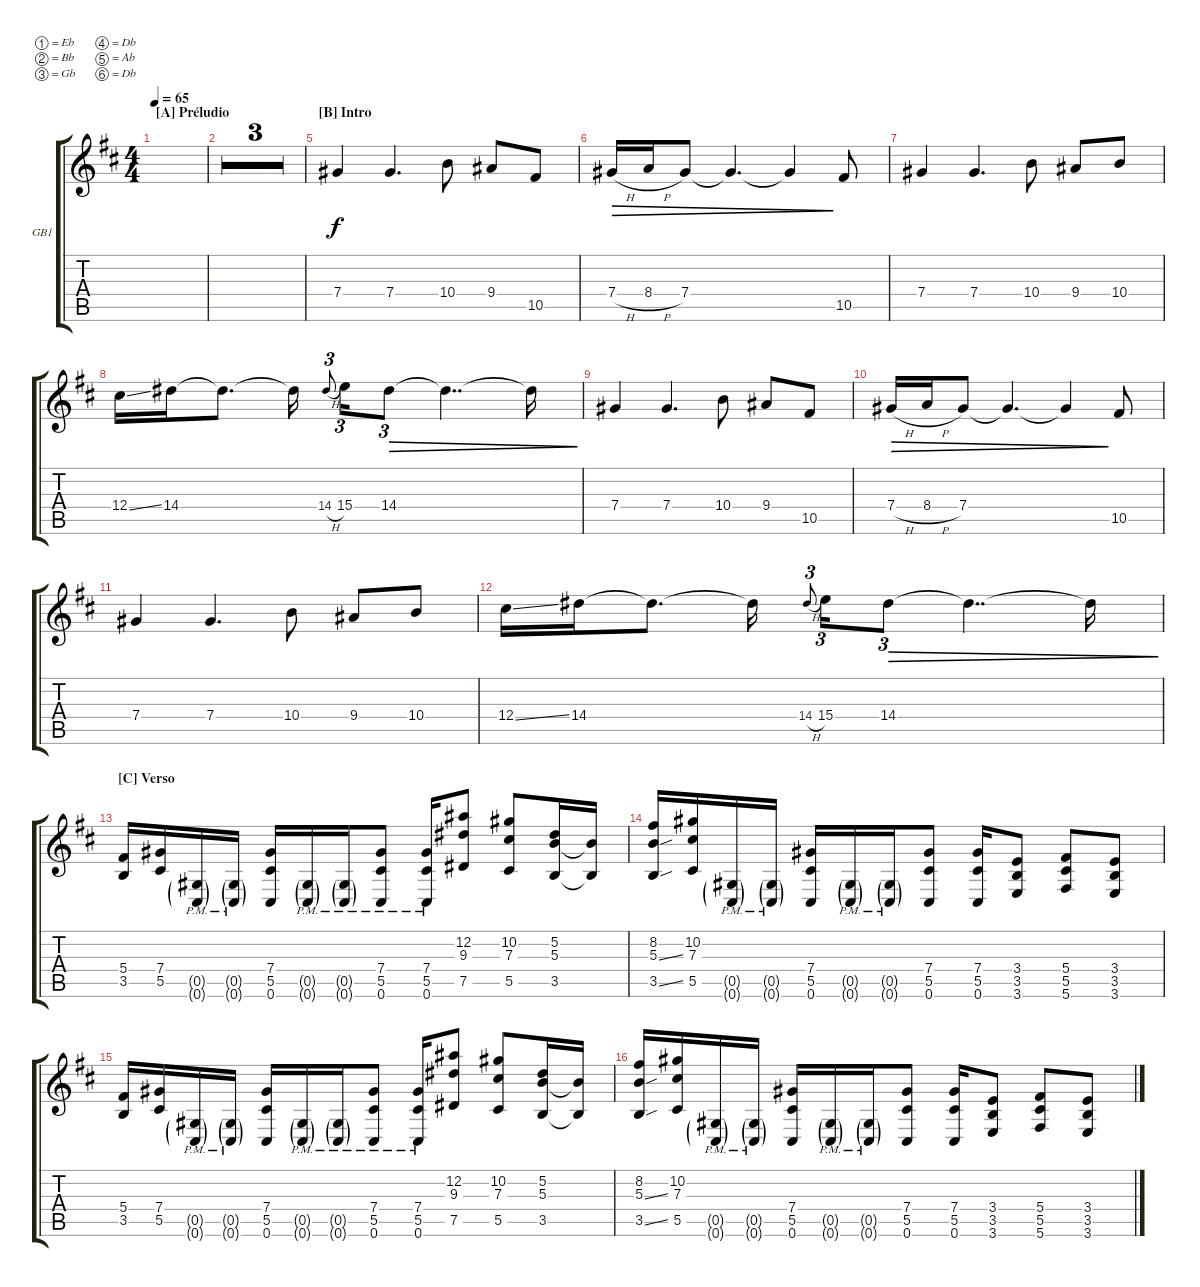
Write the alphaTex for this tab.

\defaultSystemsLayout 4
\bracketExtendMode groupsimilarinstruments
\firstSystemTrackNameOrientation horizontal
\otherSystemsTrackNameOrientation horizontal
\track ("Guitarra Base (em 5justa)" "GB1") {multiBarRest instrument distortionguitar}
\staff {score tabs}
\tuning (Eb4 Bb3 Gb3 Db3 Ab2 Db2)
\ts (4 4)
\section ("A" "Préludio")
\tempo 65
\clef g2
\ks d
|
|
|
|
\section ("B" "Intro")
7.4.4 7.4.4{d} 10.4.8 9.4.8 10.5.8 |
7.4{h}.16{dec} 8.4{h}.16{dec} 7.4.8{dec} 7.4{t}.4{d dec} 7.4{t}.4{dec} 10.5.8 |
7.4.4 7.4.4{d} 10.4.8 9.4.8 10.4.8 |
12.4{ss}.16 14.4.16 14.4{t}.8{d} 14.4{t}.16 14.4{h}.8{tu (3 2) gr onbeat} 15.4.16{tu (3 2)} 14.4.8{tu (3 2) dec} 14.4{t}.4{dd dec} 14.4{t}.16{dec} |
7.4.4 7.4.4{d} 10.4.8 9.4.8 10.5.8 |
7.4{h}.16{dec} 8.4{h}.16{dec} 7.4.8{dec} 7.4{t}.4{d dec} 7.4{t}.4{dec} 10.5.8 |
7.4.4 7.4.4{d} 10.4.8 9.4.8 10.4.8 |
12.4{ss}.16 14.4.16 14.4{t}.8{d} 14.4{t}.16 14.4{h}.8{tu (3 2) gr onbeat} 15.4.16{tu (3 2)} 14.4.8{tu (3 2) dec} 14.4{t}.4{dd dec} 14.4{t}.16{dec} |
\section ("C" "Verso")
(3.5 5.4).16 (7.4 5.5).16 (0.5{g pm} 0.6{g}).16 (0.5{g pm} 0.6{g}).16 (7.4 5.5 0.6).16 (0.5{g pm} 0.6{g}).16 (0.5{g pm} 0.6{g}).16 (7.4{pm} 5.5 0.6).8 (5.5{pm} 7.4{pm} 0.6).16 (7.5 9.3 12.2).8 (5.5 7.3 10.2).8 (3.5 5.3 5.2).16 (3.5{t} 5.3{t}).16 |
(3.5{ss} 5.3{ss} 8.2).16 (5.5 7.3 10.2).16 (0.5{g pm} 0.6{g}).16 (0.5{g pm} 0.6{g}).16 (5.5 7.4 0.6).16 (0.5{g pm} 0.6{g}).16 (0.5{g pm} 0.6{g}).16 (5.5 7.4 0.6).8 (7.4 5.5 0.6).16 (3.5 3.6 3.4).8 (5.6 5.5 5.4).8 (3.5 3.6 3.4).8 |
(3.5 5.4).16 (7.4 5.5).16 (0.5{g pm} 0.6{g}).16 (0.5{g pm} 0.6{g}).16 (7.4 5.5 0.6).16 (0.5{g pm} 0.6{g}).16 (0.5{g pm} 0.6{g}).16 (7.4{pm} 5.5 0.6).8 (5.5{pm} 7.4{pm} 0.6).16 (7.5 9.3 12.2).8 (5.5 7.3 10.2).8 (3.5 5.3 5.2).16 (3.5{t} 5.3{t}).16 |
(3.5{ss} 5.3{ss} 8.2).16 (5.5 7.3 10.2).16 (0.5{g pm} 0.6{g}).16 (0.5{g pm} 0.6{g}).16 (5.5 7.4 0.6).16 (0.5{g pm} 0.6{g}).16 (0.5{g pm} 0.6{g}).16 (5.5 7.4 0.6).8 (7.4 5.5 0.6).16 (3.5 3.6 3.4).8 (5.6 5.5 5.4).8 (3.5 3.6 3.4).8
